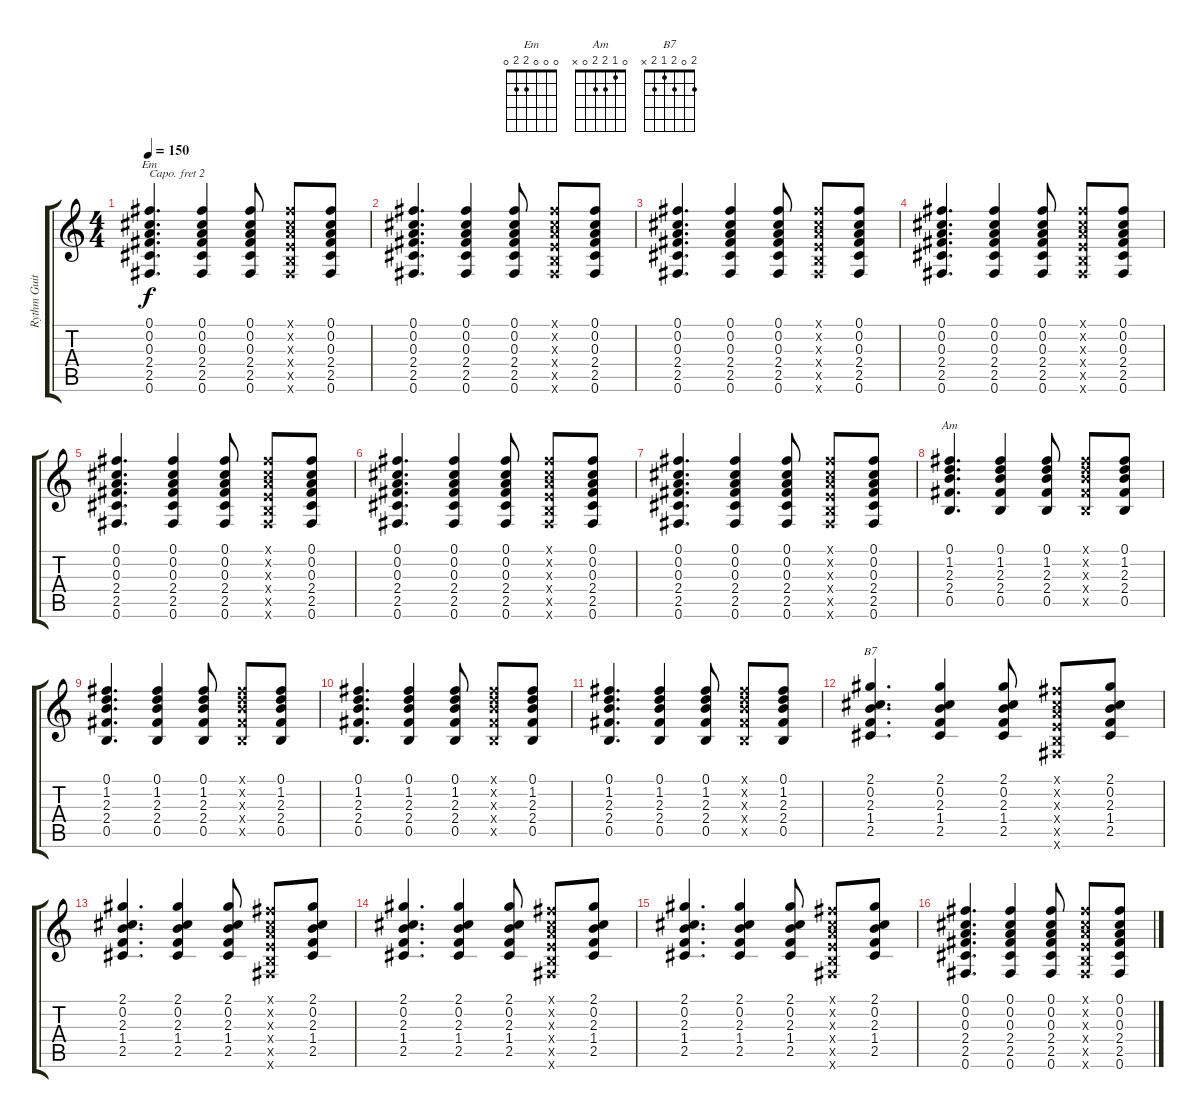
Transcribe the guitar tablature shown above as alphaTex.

\track ("Rythm Guitars" "Rythm Guit") {instrument acousticguitarnylon}
\staff {score tabs}
\capo 2
\tuning (E4 B3 G3 D3 A2 E2) {hide}
\chord ("Em" 0 0 0 2 2 0)
\chord ("Am" 0 1 2 2 0 x)
\chord ("B7" 2 0 2 1 2 x)
\ts (4 4)
\tempo 150
\clef g2
\ks c
(0.1 0.2 0.3 2.4 2.5 0.6).4{d ch "Em" dy f} (0.1 0.2 0.3 2.4 2.5 0.6).4 (0.1 0.2 0.3 2.4 2.5 0.6).8 (0.1{x} 0.2{x} 0.3{x} 0.4{x} 0.5{x} 0.6{x}).8 (0.1 0.2 0.3 2.4 2.5 0.6).8 |
(0.1 0.2 0.3 2.4 2.5 0.6).4{d} (0.1 0.2 0.3 2.4 2.5 0.6).4 (0.1 0.2 0.3 2.4 2.5 0.6).8 (0.1{x} 0.2{x} 0.3{x} 0.4{x} 0.5{x} 0.6{x}).8 (0.1 0.2 0.3 2.4 2.5 0.6).8 |
(0.1 0.2 0.3 2.4 2.5 0.6).4{d} (0.1 0.2 0.3 2.4 2.5 0.6).4 (0.1 0.2 0.3 2.4 2.5 0.6).8 (0.1{x} 0.2{x} 0.3{x} 0.4{x} 0.5{x} 0.6{x}).8 (0.1 0.2 0.3 2.4 2.5 0.6).8 |
(0.1 0.2 0.3 2.4 2.5 0.6).4{d} (0.1 0.2 0.3 2.4 2.5 0.6).4 (0.1 0.2 0.3 2.4 2.5 0.6).8 (0.1{x} 0.2{x} 0.3{x} 0.4{x} 0.5{x} 0.6{x}).8 (0.1 0.2 0.3 2.4 2.5 0.6).8 |
(0.1 0.2 0.3 2.4 2.5 0.6).4{d} (0.1 0.2 0.3 2.4 2.5 0.6).4 (0.1 0.2 0.3 2.4 2.5 0.6).8 (0.1{x} 0.2{x} 0.3{x} 0.4{x} 0.5{x} 0.6{x}).8 (0.1 0.2 0.3 2.4 2.5 0.6).8 |
(0.1 0.2 0.3 2.4 2.5 0.6).4{d} (0.1 0.2 0.3 2.4 2.5 0.6).4 (0.1 0.2 0.3 2.4 2.5 0.6).8 (0.1{x} 0.2{x} 0.3{x} 0.4{x} 0.5{x} 0.6{x}).8 (0.1 0.2 0.3 2.4 2.5 0.6).8 |
(0.1 0.2 0.3 2.4 2.5 0.6).4{d} (0.1 0.2 0.3 2.4 2.5 0.6).4 (0.1 0.2 0.3 2.4 2.5 0.6).8 (0.1{x} 0.2{x} 0.3{x} 0.4{x} 0.5{x} 0.6{x}).8 (0.1 0.2 0.3 2.4 2.5 0.6).8 |
(0.1 1.2 2.3 2.4 0.5).4{d ch "Am"} (0.1 1.2 2.3 2.4 0.5).4 (0.1 1.2 2.3 2.4 0.5).8 (0.1{x} 1.2{x} 2.3{x} 2.4{x} 0.5{x}).8 (0.1 1.2 2.3 2.4 0.5).8 |
(0.1 1.2 2.3 2.4 0.5).4{d} (0.1 1.2 2.3 2.4 0.5).4 (0.1 1.2 2.3 2.4 0.5).8 (0.1{x} 1.2{x} 2.3{x} 2.4{x} 0.5{x}).8 (0.1 1.2 2.3 2.4 0.5).8 |
(0.1 1.2 2.3 2.4 0.5).4{d} (0.1 1.2 2.3 2.4 0.5).4 (0.1 1.2 2.3 2.4 0.5).8 (0.1{x} 1.2{x} 2.3{x} 2.4{x} 0.5{x}).8 (0.1 1.2 2.3 2.4 0.5).8 |
(0.1 1.2 2.3 2.4 0.5).4{d} (0.1 1.2 2.3 2.4 0.5).4 (0.1 1.2 2.3 2.4 0.5).8 (0.1{x} 1.2{x} 2.3{x} 2.4{x} 0.5{x}).8 (0.1 1.2 2.3 2.4 0.5).8 |
(2.1 0.2 2.3 1.4 2.5).4{d ch "B7"} (2.1 0.2 2.3 1.4 2.5).4 (2.1 0.2 2.3 1.4 2.5).8 (0.1{x} 0.2{x} 0.3{x} 0.4{x} 0.5{x} 0.6{x}).8 (2.1 0.2 2.3 1.4 2.5).8 |
(2.1 0.2 2.3 1.4 2.5).4{d} (2.1 0.2 2.3 1.4 2.5).4 (2.1 0.2 2.3 1.4 2.5).8 (0.1{x} 0.2{x} 0.3{x} 0.4{x} 0.5{x} 0.6{x}).8 (2.1 0.2 2.3 1.4 2.5).8 |
(2.1 0.2 2.3 1.4 2.5).4{d} (2.1 0.2 2.3 1.4 2.5).4 (2.1 0.2 2.3 1.4 2.5).8 (0.1{x} 0.2{x} 0.3{x} 0.4{x} 0.5{x} 0.6{x}).8 (2.1 0.2 2.3 1.4 2.5).8 |
(2.1 0.2 2.3 1.4 2.5).4{d} (2.1 0.2 2.3 1.4 2.5).4 (2.1 0.2 2.3 1.4 2.5).8 (0.1{x} 0.2{x} 0.3{x} 0.4{x} 0.5{x} 0.6{x}).8 (2.1 0.2 2.3 1.4 2.5).8 |
(0.1 0.2 0.3 2.4 2.5 0.6).4{d} (0.1 0.2 0.3 2.4 2.5 0.6).4 (0.1 0.2 0.3 2.4 2.5 0.6).8 (0.1{x} 0.2{x} 0.3{x} 0.4{x} 0.5{x} 0.6{x}).8 (0.1 0.2 0.3 2.4 2.5 0.6).8
